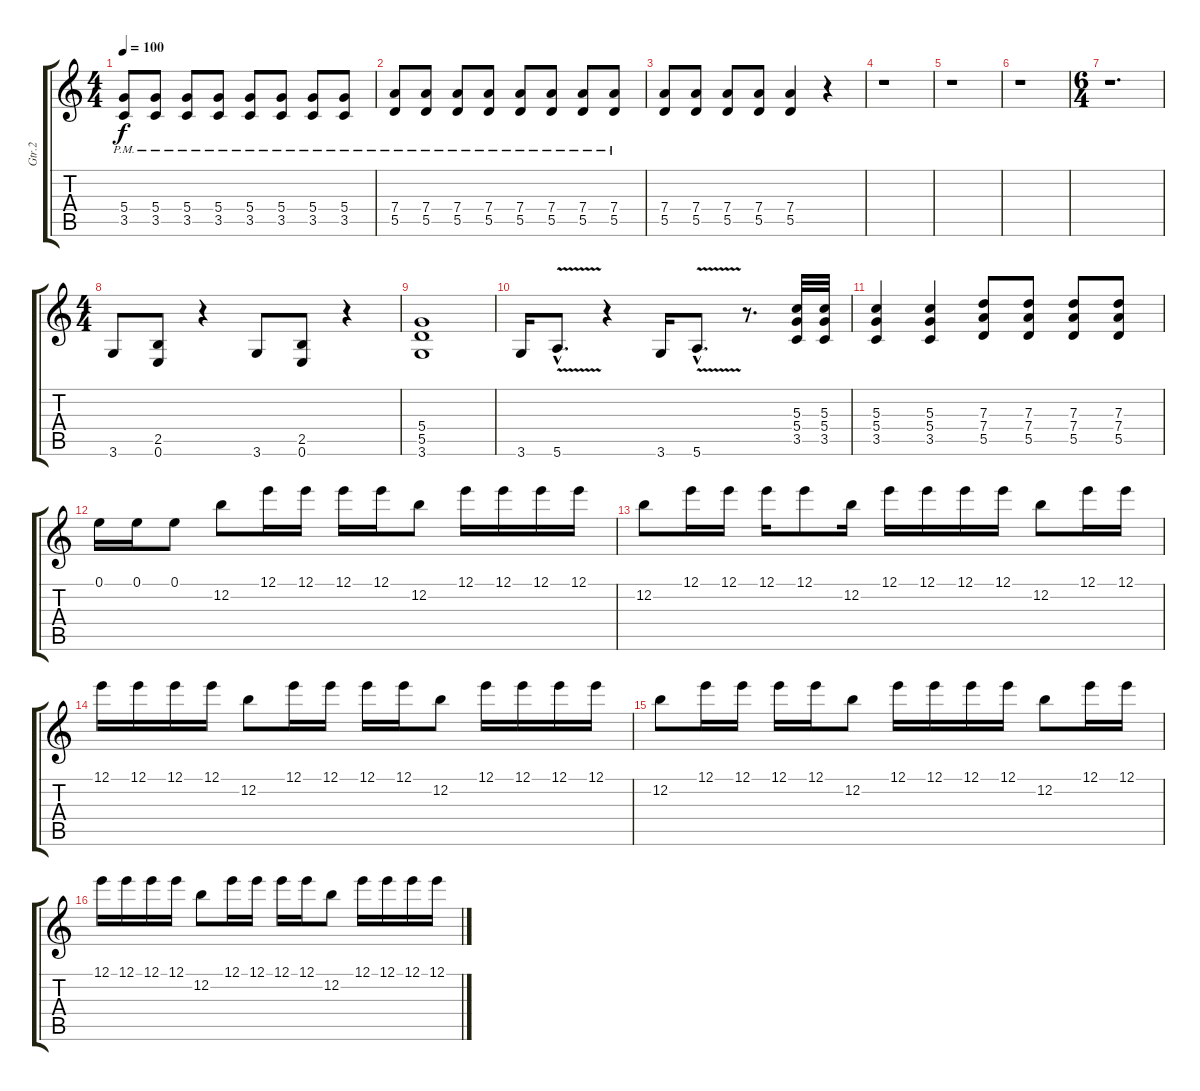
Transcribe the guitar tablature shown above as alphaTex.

\track ("Gtr.2" "Gtr.2") {instrument overdrivenguitar}
\staff {score tabs}
\tuning (E4 B3 G3 D3 A2 E2) {hide}
\ts (4 4)
\tempo 100
\clef g2
\ks c
(5.4{pm} 3.5{pm}).8{dy f} (5.4{pm} 3.5{pm}).8 (5.4{pm} 3.5{pm}).8 (5.4{pm} 3.5{pm}).8 (5.4{pm} 3.5{pm}).8 (5.4{pm} 3.5{pm}).8 (5.4{pm} 3.5{pm}).8 (5.4{pm} 3.5{pm}).8 |
(7.4{pm} 5.5{pm}).8 (7.4{pm} 5.5{pm}).8 (7.4{pm} 5.5{pm}).8 (7.4{pm} 5.5{pm}).8 (7.4{pm} 5.5{pm}).8 (7.4{pm} 5.5{pm}).8 (7.4{pm} 5.5{pm}).8 (7.4{pm} 5.5{pm}).8 |
(7.4 5.5).8 (7.4 5.5).8 (7.4 5.5).8 (7.4 5.5).8 (7.4 5.5).4 r.4 |
r.1 |
r.1 |
r.1 |
\ts (6 4)
r.1{d} |
\ts (4 4)
3.6.8 (2.5 0.6).8 r.4 3.6.8 (2.5 0.6).8 r.4 |
(5.4 5.5 3.6).1 |
3.6.16 5.6{v hac}.8{d} r.4 3.6.16 5.6{v hac}.8{d} r.8{d} (5.3 5.4 3.5).32 (5.3 5.4 3.5).32 |
(5.3 5.4 3.5).4 (5.3 5.4 3.5).4 (7.3 7.4 5.5).8 (7.3 7.4 5.5).8 (7.3 7.4 5.5).8 (7.3 7.4 5.5).8 |
0.1.16 0.1.16 0.1.8 12.2.8 12.1.16 12.1.16 12.1.16 12.1.16 12.2.8 12.1.16 12.1.16 12.1.16 12.1.16 |
12.2.8 12.1.16 12.1.16 12.1.16 12.1.8 12.2.16 12.1.16 12.1.16 12.1.16 12.1.16 12.2.8 12.1.16 12.1.16 |
12.1.16 12.1.16 12.1.16 12.1.16 12.2.8 12.1.16 12.1.16 12.1.16 12.1.16 12.2.8 12.1.16 12.1.16 12.1.16 12.1.16 |
12.2.8 12.1.16 12.1.16 12.1.16 12.1.16 12.2.8 12.1.16 12.1.16 12.1.16 12.1.16 12.2.8 12.1.16 12.1.16 |
12.1.16 12.1.16 12.1.16 12.1.16 12.2.8 12.1.16 12.1.16 12.1.16 12.1.16 12.2.8 12.1.16 12.1.16 12.1.16 12.1.16
